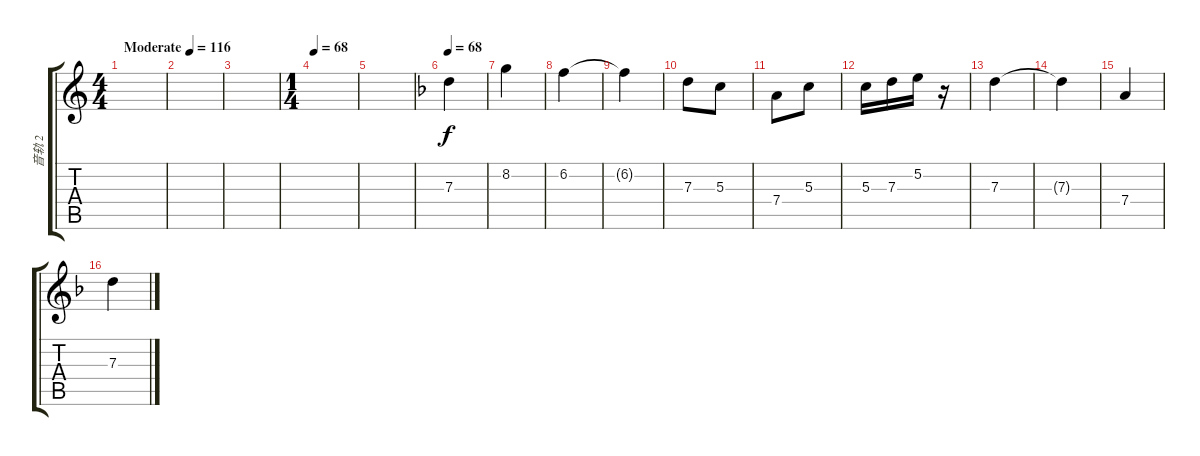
\track ("音轨 2" "音轨 2") {instrument acousticguitarnylon}
\staff {score tabs}
\tuning (E4 B3 G3 D3 A2 E2) {hide}
\ts (4 4)
\tempo (116 "Moderate")
\clef g2
\ks c
|
|
|
\ts (1 4)
\tempo 68
|
|
\tempo 68
\ks f
7.3.4 |
8.2.4 |
6.2.4 |
6.2{t}.4 |
7.3.8 5.3.8 |
7.4.8 5.3.8 |
5.3.16 7.3.16 5.2.16 r.16 |
7.3.4 |
7.3{t}.4 |
7.4.4 |
7.3.4
